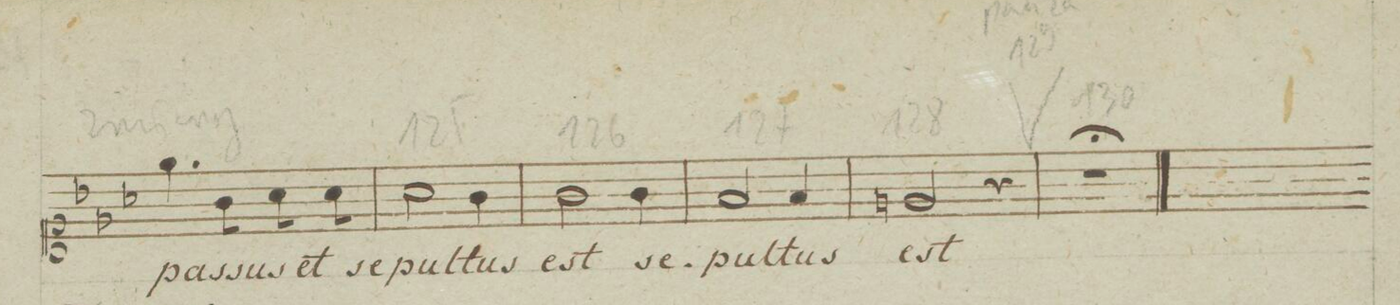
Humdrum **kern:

**kern	**text	**dynam
*I"Canto	*	*
*clefC1	*	*
*k[fncngndnb-e-a-]	*	*
*met(c)	*	*
*M3/4	*	*
4.ee-\	pas-	.
8g\	-sus	.
8a-\	et	.
8a-\	se-	.
=122	=122	=122
2a-\	-pul-	.
4g\	-tus	.
=123	=123	=123
2g\	est	.
4g\	se-	.
=124	=124	=124
2f/	-pul-	.
4f/	-tus	.
=125	=125	=125
2en/	est	.
4r	.	.
=126	=126	=126
2.r;	.	.
==127	==127	==127
*k[b-e-a-]	*	*
*M4/4	*	*
*met(c)	*	*
*-	*-	*-
